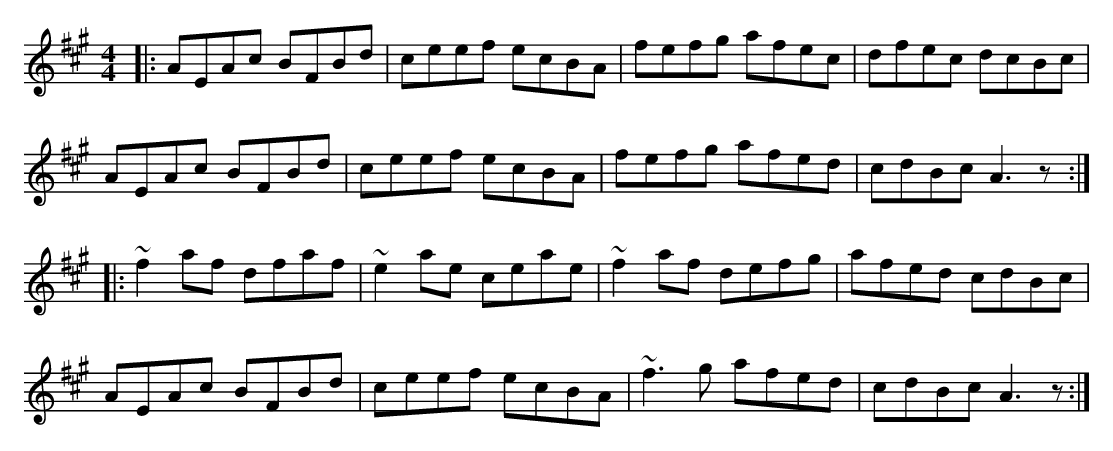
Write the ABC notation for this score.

X:1
M:4/4
K:A
|:AEAc BFBd|ceef ecBA|fefg afec|dfec dcBc|
AEAc BFBd|ceef ecBA|fefg afed|cdBc A3z:|
|:~f2af dfaf|~e2ae ceae|~f2af defg|afed cdBc|
AEAc BFBd|ceef ecBA|~f3g afed|cdBc A3z:|
